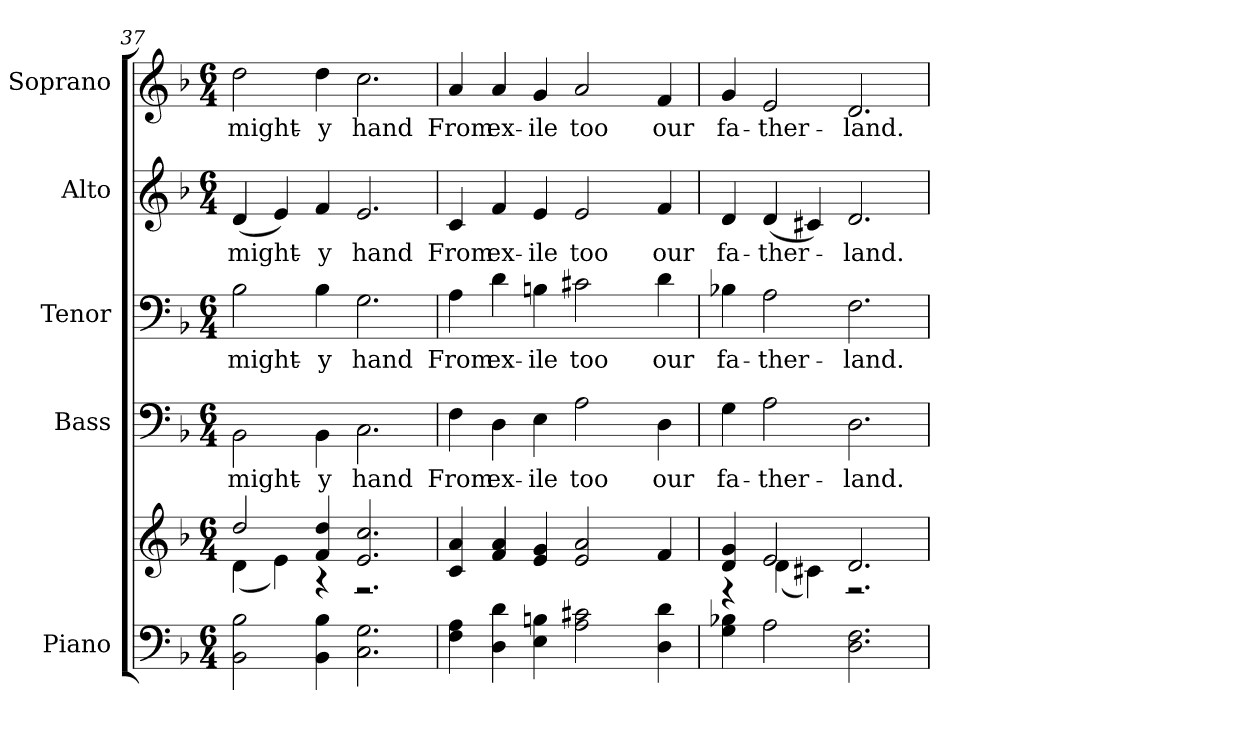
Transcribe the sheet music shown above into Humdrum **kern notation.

**kern	**kern	**kern	**text	**kern	**text	**kern	**text	**kern	**text
*part5	*part5	*part4	*part4	*part3	*part3	*part2	*part2	*part1	*part1
*staff6	*staff5	*staff4	*staff4	*staff3	*staff3	*staff2	*staff2	*staff1	*staff1
*I"Piano	*	*I"Bass	*	*I"Tenor	*	*I"Alto	*	*I"Soprano	*
*I'Pno.	*	*I'B.	*	*I'T.	*	*I'A.	*	*I'S.	*
*clefF4	*clefG2	*clefF4	*	*clefF4	*	*clefG2	*	*clefG2	*
*k[b-]	*k[b-]	*k[b-]	*	*k[b-]	*	*k[b-]	*	*k[b-]	*
*F:	*F:	*F:	*	*F:	*	*F:	*	*F:	*
*M6/4	*M6/4	*M6/4	*	*M6/4	*	*M6/4	*	*M6/4	*
=37	=37	=37	=37	=37	=37	=37	=37	=37	=37
*	*^	*	*	*	*	*	*	*	*
!	!	!	!	!LO:LY:b:color=#000000	!	!	!	!	!	!
!	!	!	!	!	!	!LO:LY:b:color=#000000	!	!	!	!
!	!	!	!	!	!	!	!	!LO:LY:b:color=#000000	!	!
!	!	!	!	!	!	!	!	!	!	!LO:LY:b:color=#000000
2BB-i\ 2B-i	2ddi/	(4di\	2BB-i\	might-	2B-i\	might-	(4di/	might-	2ddi\	might-
.	.	4ei\)	.	.	.	.	4ei/)	.	.	.
!	!	!	!	!LO:LY:b:color=#000000	!	!	!	!	!	!
!	!	!	!	!	!	!LO:LY:b:color=#000000	!	!	!	!
!	!	!	!	!	!	!	!	!LO:LY:b:color=#000000	!	!
!	!	!	!	!	!	!	!	!	!	!LO:LY:b:color=#000000
4BB-i\ 4B-i	4fi/ 4ddi	4r	4BB-i\	-y	4B-i\	-y	4fi/	-y	4ddi\	-y
!	!	!	!	!LO:LY:b:color=#000000	!	!	!	!	!	!
!	!	!	!	!	!	!LO:LY:b:color=#000000	!	!	!	!
!	!	!	!	!	!	!	!	!LO:LY:b:color=#000000	!	!
!	!	!	!	!	!	!	!	!	!	!LO:LY:b:color=#000000
2.Ci\ 2.Gi	2.ei/ 2.cci	2.r	2.Ci\	hand	2.Gi\	hand	2.ei/	hand	2.cci\	hand
!!LO:PB:g=z
=38	=38	=38	=38	=38	=38	=38	=38	=38	=38	=38
!	!	!	!	!LO:LY:b:color=#000000	!	!	!	!	!	!
!	!	!	!	!	!	!LO:LY:b:color=#000000	!	!	!	!
!	!	!	!	!	!	!	!	!LO:LY:b:color=#000000	!	!
!	!	!	!	!	!	!	!	!	!	!LO:LY:b:color=#000000
4Fi\ 4Ai	4ci/ 4ai	4ryy	4Fi\	From	4Ai\	From	4ci/	From	4ai/	From
!	!	!	!	!LO:LY:b:color=#000000	!	!	!	!	!	!
!	!	!	!	!	!	!LO:LY:b:color=#000000	!	!	!	!
!	!	!	!	!	!	!	!	!LO:LY:b:color=#000000	!	!
!	!	!	!	!	!	!	!	!	!	!LO:LY:b:color=#000000
4Di\ 4di	4fi/ 4ai	4ryy	4Di\	ex-	4di\	ex-	4fi/	ex-	4ai/	ex-
!	!	!	!	!LO:LY:b:color=#000000	!	!	!	!	!	!
!	!	!	!	!	!	!LO:LY:b:color=#000000	!	!	!	!
!	!	!	!	!	!	!	!	!LO:LY:b:color=#000000	!	!
!	!	!	!	!	!	!	!	!	!	!LO:LY:b:color=#000000
4Ei\ 4Bni	4ei/ 4gi	4ryy	4Ei\	-ile	4Bni\	-ile	4ei/	-ile	4gi/	-ile
!	!	!	!	!LO:LY:b:color=#000000	!	!	!	!	!	!
!	!	!	!	!	!	!LO:LY:b:color=#000000	!	!	!	!
!	!	!	!	!	!	!	!	!LO:LY:b:color=#000000	!	!
!	!	!	!	!	!	!	!	!	!	!LO:LY:b:color=#000000
2Ai\ 2c#Xi	2ei/ 2ai	4ryy	2Ai\	too	2c#Xi\	too	2ei/	too	2ai/	too
.	.	4ryy	.	.	.	.	.	.	.	.
!	!	!	!	!LO:LY:b:color=#000000	!	!	!	!	!	!
!	!	!	!	!	!	!LO:LY:b:color=#000000	!	!	!	!
!	!	!	!	!	!	!	!	!LO:LY:b:color=#000000	!	!
!	!	!	!	!	!	!	!	!	!	!LO:LY:b:color=#000000
4Di\ 4di	4fi/	4ryy	4Di\	our	4di\	our	4fi/	our	4fi/	our
=39	=39	=39	=39	=39	=39	=39	=39	=39	=39	=39
!	!	!	!	!LO:LY:b:color=#000000	!	!	!	!	!	!
!	!	!	!	!	!	!LO:LY:b:color=#000000	!	!	!	!
!	!	!	!	!	!	!	!	!LO:LY:b:color=#000000	!	!
!	!	!	!	!	!	!	!	!	!	!LO:LY:b:color=#000000
4Gi\ 4B-Xi	4di/ 4gi	4r	4Gi\	fa-	4B-Xi\	fa-	4di/	fa-	4gi/	fa-
!	!	!	!	!LO:LY:b:color=#000000	!	!	!	!	!	!
!	!	!	!	!	!	!LO:LY:b:color=#000000	!	!	!	!
!	!	!	!	!	!	!	!	!LO:LY:b:color=#000000	!	!
!	!	!	!	!	!	!	!	!	!	!LO:LY:b:color=#000000
2Ai\	2ei/	(4di\	2Ai\	-ther-	2Ai\	-ther-	(4di/	-ther-	2ei/	-ther-
.	.	4c#Xi\)	.	.	.	.	4c#Xi/)	.	.	.
!	!	!	!	!LO:LY:b:color=#000000	!	!	!	!	!	!
!	!	!	!	!	!	!LO:LY:b:color=#000000	!	!	!	!
!	!	!	!	!	!	!	!	!LO:LY:b:color=#000000	!	!
!	!	!	!	!	!	!	!	!	!	!LO:LY:b:color=#000000
2.Di\ 2.Fi	2.di/	2.r	2.Di\	-land.	2.Fi\	-land.	2.di/	-land.	2.di/	-land.
*	*v	*v	*	*	*	*	*	*	*	*
=	=	=	=	=	=	=	=	=	=
*-	*-	*-	*-	*-	*-	*-	*-	*-	*-
